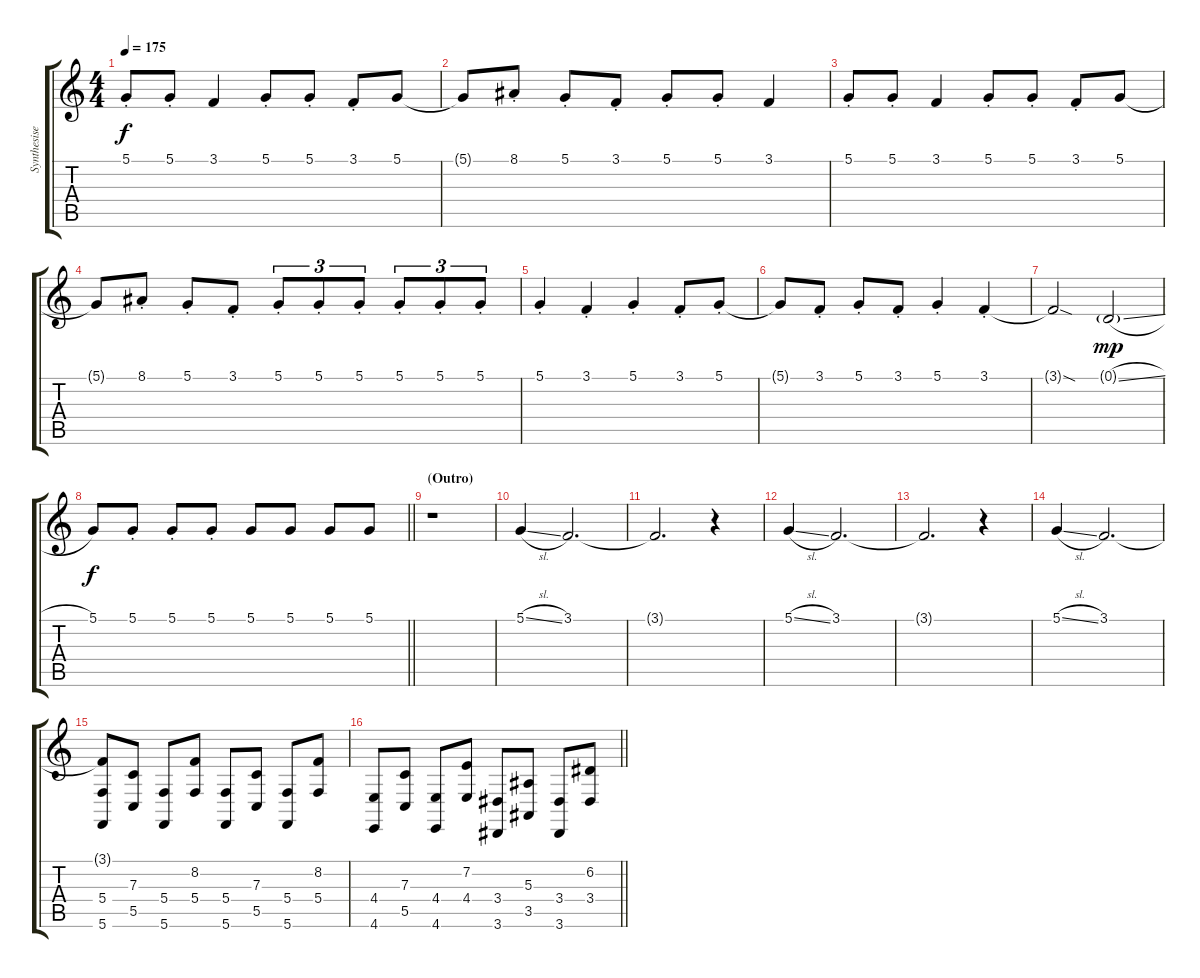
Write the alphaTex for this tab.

\track ("Synthesiser Three" "Synthesise") {instrument lead2sawtooth}
\staff {score tabs}
\tuning (D4 A3 F3 C3 G2 C2) {hide}
\ts (4 4)
\tempo 175
\clef g2
\ks c
5.1{st}.8{dy f instrument lead2sawtooth} 5.1{st}.8 3.1.4 5.1{st}.8 5.1{st}.8 3.1{st}.8 5.1.8 |
5.1{t}.8 8.1{st}.8 5.1{st}.8 3.1{st}.8 5.1{st}.8 5.1{st}.8 3.1.4 |
5.1{st}.8 5.1{st}.8 3.1.4 5.1{st}.8 5.1{st}.8 3.1{st}.8 5.1.8 |
5.1{t}.8 8.1{st}.8 5.1{st}.8 3.1{st}.8 5.1{st}.8{tu (3 2)} 5.1{st}.8{tu (3 2)} 5.1{st}.8{tu (3 2)} 5.1{st}.8{tu (3 2)} 5.1{st}.8{tu (3 2)} 5.1{st}.8{tu (3 2)} |
5.1{st}.4 3.1{st}.4 5.1{st}.4 3.1{st}.8 5.1{st}.8 |
5.1{t}.8 3.1{st}.8 5.1{st}.8 3.1{st}.8 5.1{st}.4 3.1{st}.4 |
3.1{sod t}.2 0.1{sl g}.2{dy mp} |
\barLineRight lightlight
5.1.8{dy f} 5.1{st}.8 5.1{st}.8 5.1{st}.8 5.1.8 5.1.8 5.1.8 5.1.8 |
\section ("" "(Outro)")
r.1 |
5.1{sl}.4 3.1.2{d} |
3.1{t}.2{d} r.4 |
5.1{sl}.4 3.1.2{d} |
3.1{t}.2{d} r.4 |
5.1{sl}.4 3.1.2{d} |
(3.1{t} 5.4 5.6).8 (7.3 5.5).8 (5.4 5.6).8 (8.2 5.4).8 (5.4 5.6).8 (7.3 5.5).8 (5.4 5.6).8 (8.2 5.4).8 |
\barLineRight lightlight
(4.4 4.6).8 (7.3 5.5).8 (4.4 4.6).8 (7.2 4.4).8 (3.4 3.6).8 (5.3 3.5).8 (3.4 3.6).8 (6.2 3.4).8
